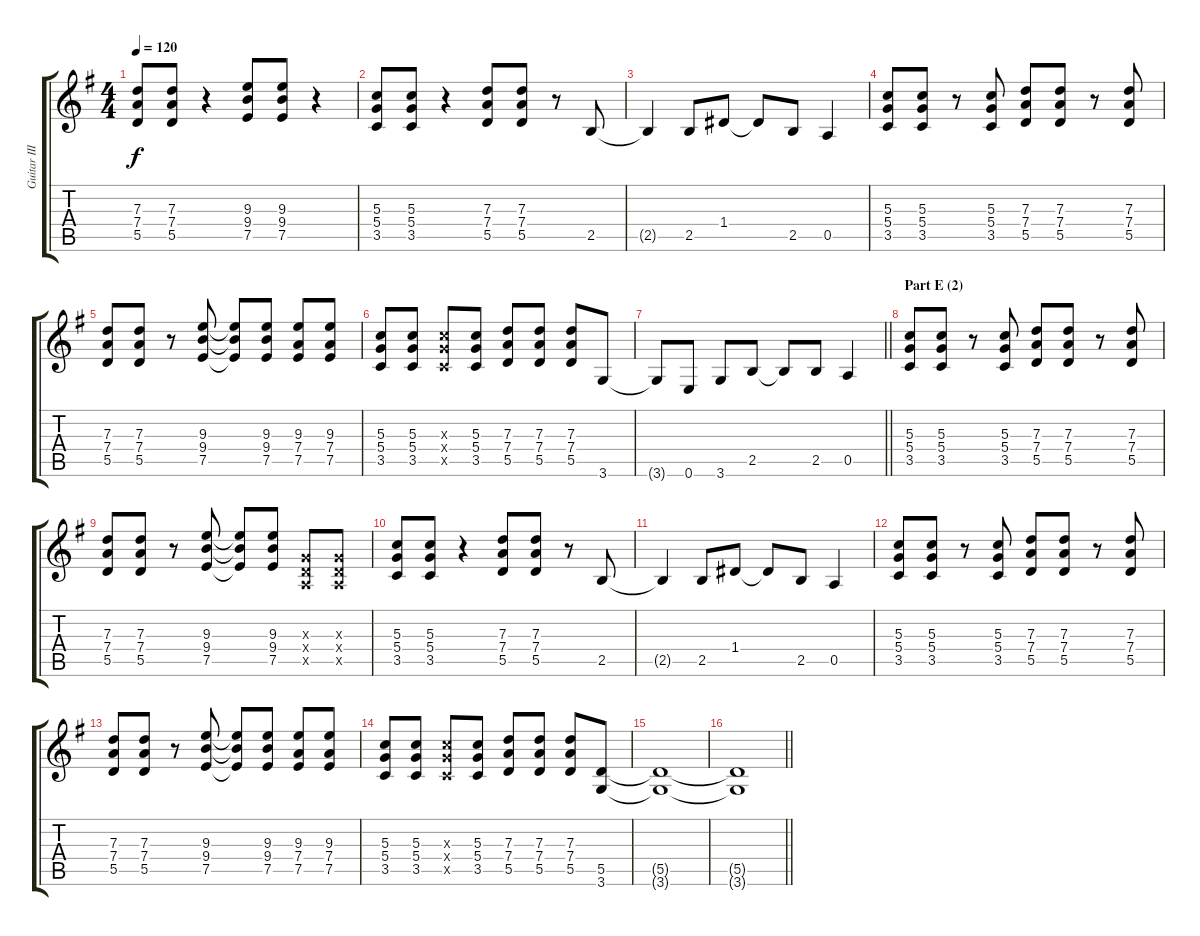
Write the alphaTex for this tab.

\track ("Guitar III (Takuro)" "Guitar III") {instrument acousticguitarsteel}
\staff {score tabs}
\tuning (E4 B3 G3 D3 A2 E2) {hide}
\ts (4 4)
\tempo 120
\clef g2
\ks g
(7.3 7.4 5.5).8{dy f} (7.3 7.4 5.5).8 r.4 (9.3 9.4 7.5).8 (9.3 9.4 7.5).8 r.4 |
(5.3 5.4 3.5).8 (5.3 5.4 3.5).8 r.4 (7.3 7.4 5.5).8 (7.3 7.4 5.5).8 r.8 2.5.8 |
2.5{t}.4 2.5.8 1.4.8 1.4{t}.8 2.5.8 0.5.4 |
(5.3 5.4 3.5).8 (5.3 5.4 3.5).8 r.8 (5.3 5.4 3.5).8 (7.3 7.4 5.5).8 (7.3 7.4 5.5).8 r.8 (7.3 7.4 5.5).8 |
(7.3 7.4 5.5).8 (7.3 7.4 5.5).8 r.8 (9.3 9.4 7.5).8 (9.3{t} 9.4{t} 7.5{t}).8 (9.3 9.4 7.5).8 (9.3 7.4 7.5).8 (9.3 7.4 7.5).8 |
(5.3 5.4 3.5).8 (5.3 5.4 3.5).8 (5.3{x} 5.4{x} 3.5{x}).8 (5.3 5.4 3.5).8 (7.3 7.4 5.5).8 (7.3 7.4 5.5).8 (7.3 7.4 5.5).8 3.6.8 |
\barLineRight lightlight
3.6{t}.8 0.6.8 3.6.8 2.5.8 2.5{t}.8 2.5.8 0.5.4 |
\section ("" "Part E (2)")
(5.3 5.4 3.5).8 (5.3 5.4 3.5).8 r.8 (5.3 5.4 3.5).8 (7.3 7.4 5.5).8 (7.3 7.4 5.5).8 r.8 (7.3 7.4 5.5).8 |
(7.3 7.4 5.5).8 (7.3 7.4 5.5).8 r.8 (9.3 9.4 7.5).8 (9.3{t} 9.4{t} 7.5{t}).8 (9.3 9.4 7.5).8 (0.3{x} 0.4{x} 0.5{x}).8 (0.3{x} 0.4{x} 0.5{x}).8 |
(5.3 5.4 3.5).8 (5.3 5.4 3.5).8 r.4 (7.3 7.4 5.5).8 (7.3 7.4 5.5).8 r.8 2.5.8 |
2.5{t}.4 2.5.8 1.4.8 1.4{t}.8 2.5.8 0.5.4 |
(5.3 5.4 3.5).8 (5.3 5.4 3.5).8 r.8 (5.3 5.4 3.5).8 (7.3 7.4 5.5).8 (7.3 7.4 5.5).8 r.8 (7.3 7.4 5.5).8 |
(7.3 7.4 5.5).8 (7.3 7.4 5.5).8 r.8 (9.3 9.4 7.5).8 (9.3{t} 9.4{t} 7.5{t}).8 (9.3 9.4 7.5).8 (9.3 7.4 7.5).8 (9.3 7.4 7.5).8 |
(5.3 5.4 3.5).8 (5.3 5.4 3.5).8 (5.3{x} 5.4{x} 3.5{x}).8 (5.3 5.4 3.5).8 (7.3 7.4 5.5).8 (7.3 7.4 5.5).8 (7.3 7.4 5.5).8 (5.5 3.6).8 |
(5.5{t} 3.6{t}).1 |
\barLineRight lightlight
(5.5{t} 3.6{t}).1
